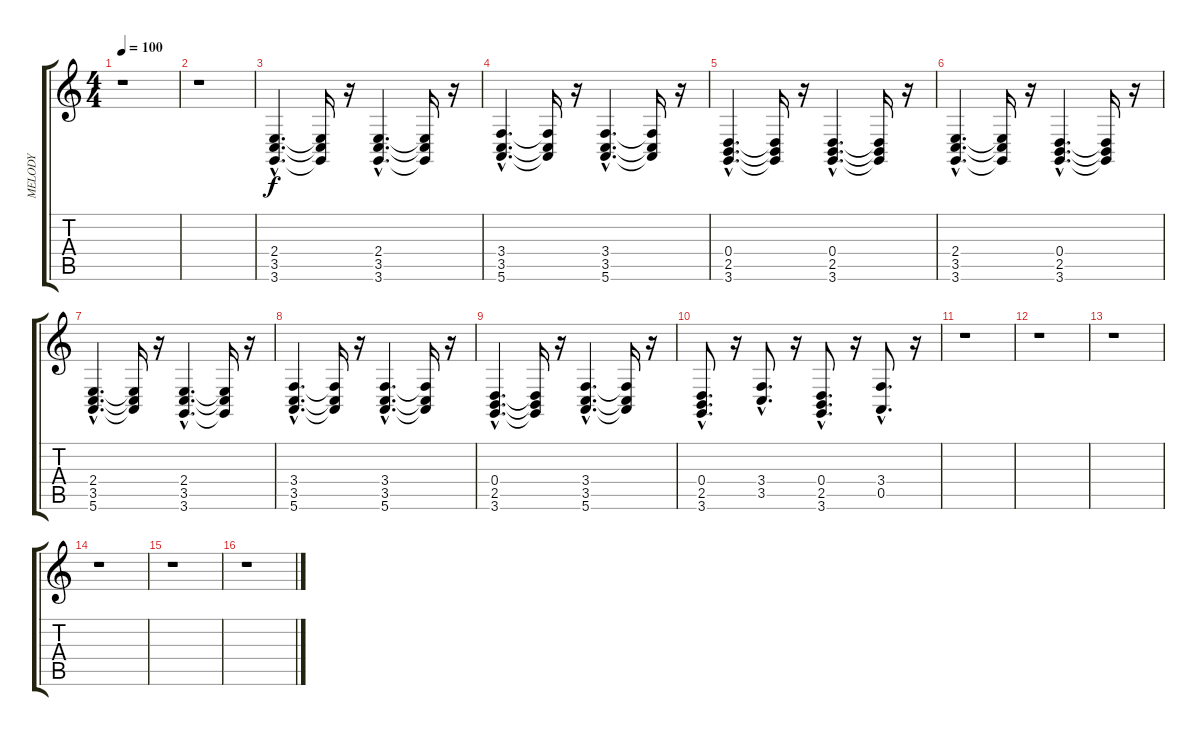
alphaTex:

\track ("MELODY" "MELODY") {instrument acousticgrandpiano}
\staff {score tabs}
\tuning (E4 B3 G3 D3 A2 E2) {hide}
\ts (4 4)
\tempo 100
\clef g2
\ks c
r.1{dy f} |
r.1 |
(2.4{hac} 3.5{hac} 3.6{hac}).4{d} (2.4{t} 3.5{t} 3.6{t}).16 r.16 (2.4{hac} 3.5{hac} 3.6{hac}).4{d} (2.4{t} 3.5{t} 3.6{t}).16 r.16 |
(3.4{hac} 3.5{hac} 5.6{hac}).4{d} (3.4{t} 3.5{t} 5.6{t}).16 r.16 (3.4{hac} 3.5{hac} 5.6{hac}).4{d} (3.4{t} 3.5{t} 5.6{t}).16 r.16 |
(0.4{hac} 2.5{hac} 3.6{hac}).4{d} (0.4{t} 2.5{t} 3.6{t}).16 r.16 (0.4{hac} 2.5{hac} 3.6{hac}).4{d} (0.4{t} 2.5{t} 3.6{t}).16 r.16 |
(2.4{hac} 3.5{hac} 3.6{hac}).4{d} (2.4{t} 3.5{t} 3.6{t}).16 r.16 (0.4{hac} 2.5{hac} 3.6{hac}).4{d} (0.4{t} 2.5{t} 3.6{t}).16 r.16 |
(2.4{hac} 3.5{hac} 5.6{hac}).4{d} (2.4{t} 3.5{t} 5.6{t}).16 r.16 (2.4{hac} 3.5{hac} 3.6{hac}).4{d} (2.4{t} 3.5{t} 3.6{t}).16 r.16 |
(3.4{hac} 3.5{hac} 5.6{hac}).4{d} (3.4{t} 3.5{t} 5.6{t}).16 r.16 (3.4{hac} 3.5{hac} 5.6{hac}).4{d} (3.4{t} 3.5{t} 5.6{t}).16 r.16 |
(0.4{hac} 2.5{hac} 3.6{hac}).4{d} (0.4{t} 2.5{t} 3.6{t}).16 r.16 (3.4{hac} 3.5{hac} 5.6{hac}).4{d} (3.4{t} 3.5{t} 5.6{t}).16 r.16 |
(0.4{hac} 2.5{hac} 3.6{hac}).8{d} r.16 (3.4{hac} 3.5{hac}).8{d} r.16 (0.4{hac} 2.5{hac} 3.6{hac}).8{d} r.16 (3.4{hac} 0.5{hac}).8{d} r.16 |
r.1 |
r.1 |
r.1 |
r.1 |
r.1 |
r.1
